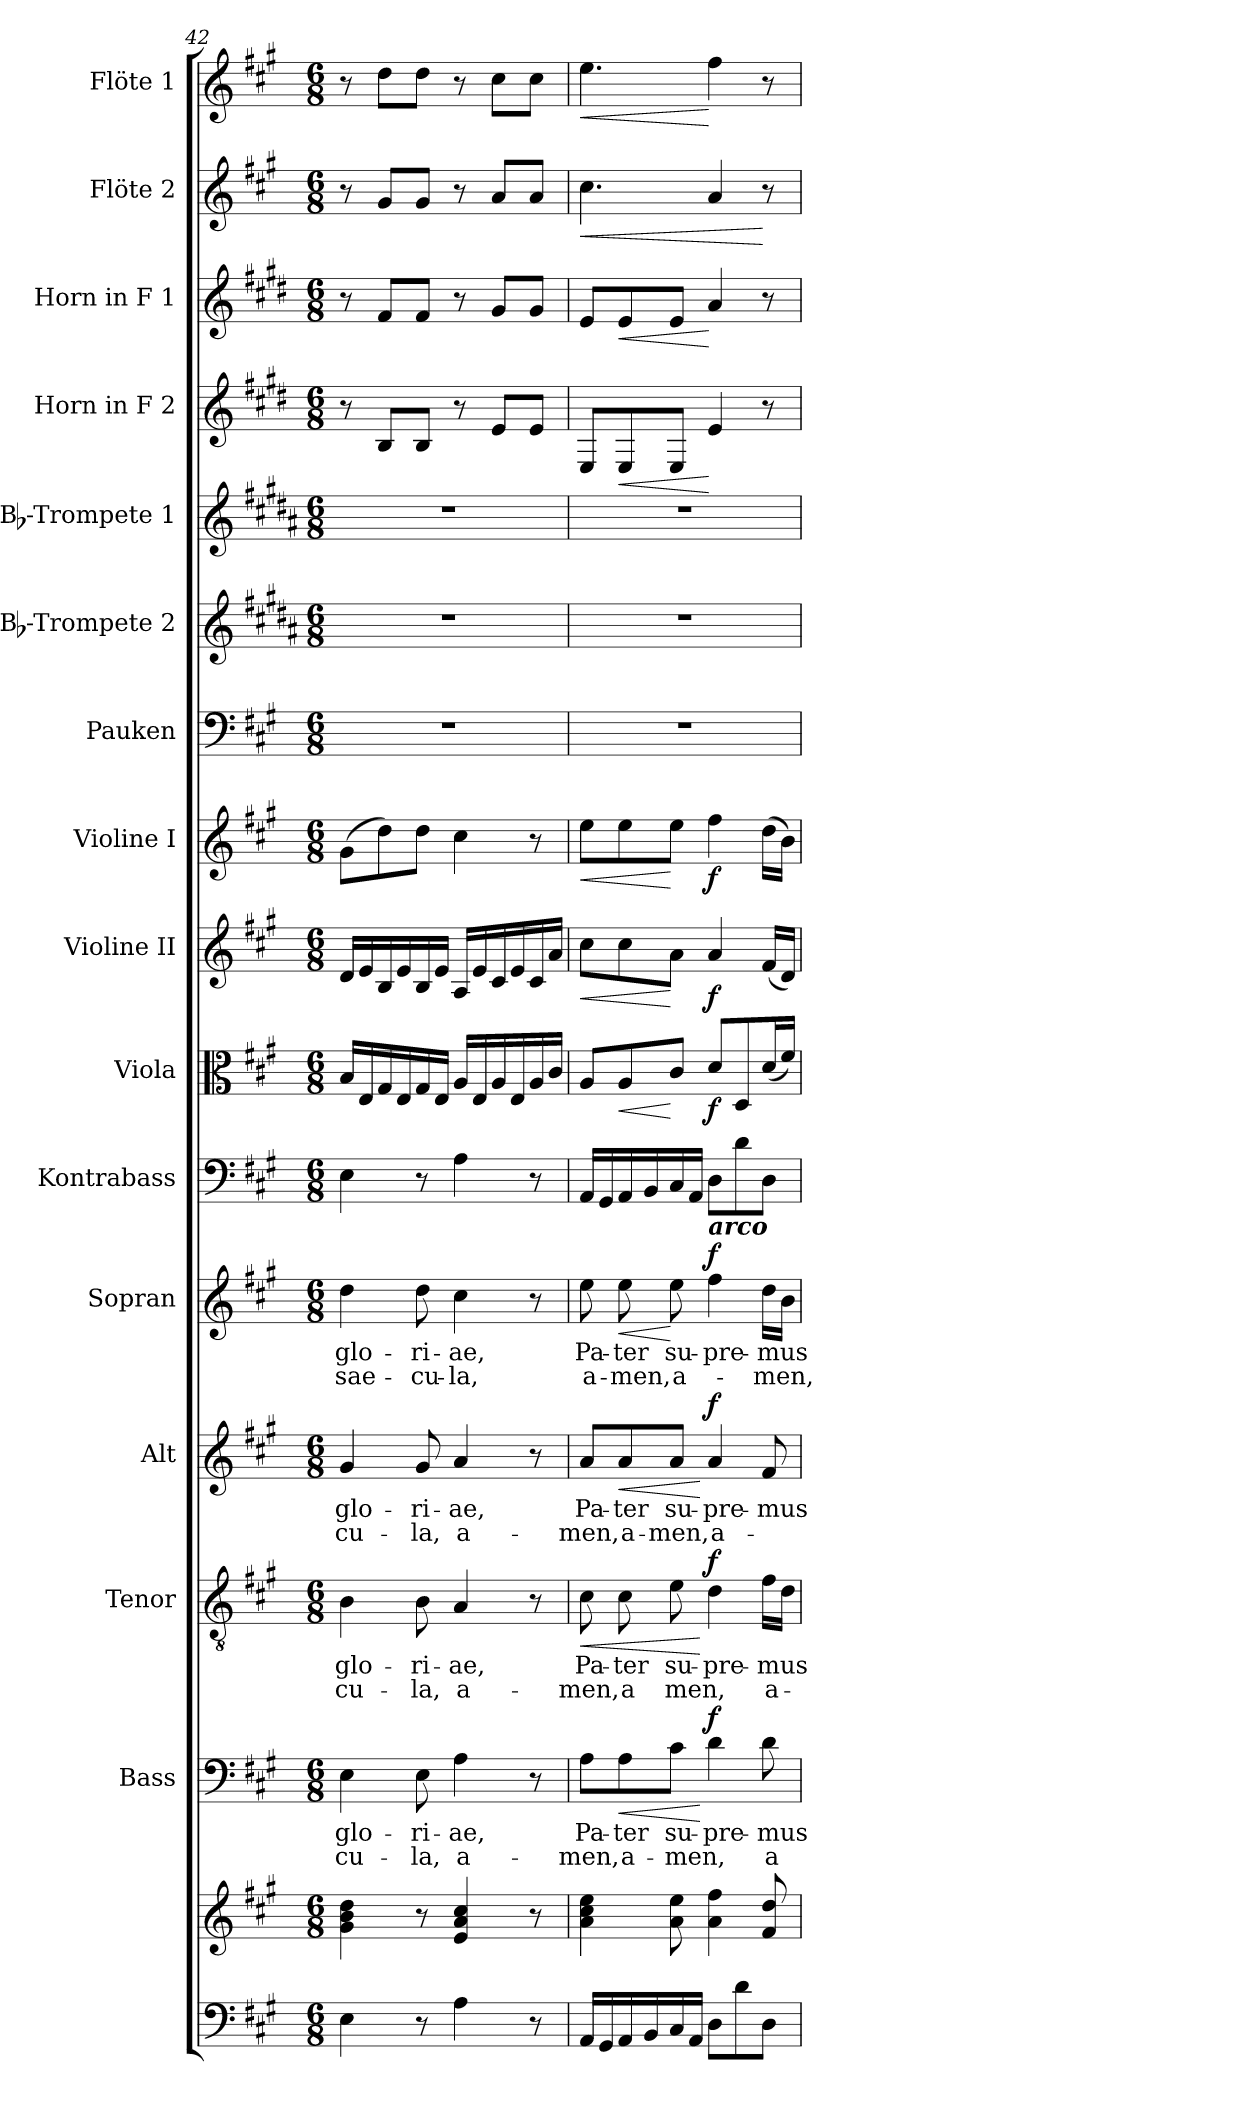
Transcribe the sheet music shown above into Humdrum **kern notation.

**kern	**kern	**kern	**text	**text	**dynam	**kern	**text	**text	**dynam	**kern	**text	**text	**dynam	**kern	**text	**text	**dynam	**kern	**kern	**dynam	**kern	**dynam	**kern	**dynam	**kern	**kern	**kern	**kern	**dynam	**kern	**dynam	**kern	**dynam	**kern	**dynam
*part16	*part16	*part15	*part15	*part15	*part15	*part14	*part14	*part14	*part14	*part13	*part13	*part13	*part13	*part12	*part12	*part12	*part12	*part11	*part10	*part10	*part9	*part9	*part8	*part8	*part7	*part6	*part5	*part4	*part4	*part3	*part3	*part2	*part2	*part1	*part1
*staff17	*staff16	*staff15	*staff15	*staff15	*staff15	*staff14	*staff14	*staff14	*staff14	*staff13	*staff13	*staff13	*staff13	*staff12	*staff12	*staff12	*staff12	*staff11	*staff10	*staff10	*staff9	*staff9	*staff8	*staff8	*staff7	*staff6	*staff5	*staff4	*staff4	*staff3	*staff3	*staff2	*staff2	*staff1	*staff1
*	*	*I"Bass	*	*	*	*I"Tenor	*	*	*	*I"Alt	*	*	*	*I"Sopran	*	*	*	*I"Kontrabass	*I"Viola	*	*I"Violine II	*	*I"Violine I	*	*I"Pauken	*I"Bb-Trompete 2	*I"Bb-Trompete 1	*I"Horn in F 2	*	*I"Horn in F 1	*	*I"Flöte 2	*	*I"Flöte 1	*
*	*	*I'B.	*	*	*	*I'T.	*	*	*	*I'A.	*	*	*	*I'S.	*	*	*	*I'Kb.	*I'Vla.	*	*I'Vl. II	*	*I'Vl. I	*	*I'Pk.	*I'Bb Trp. 2	*I'Bb Trp. 1	*	*	*	*	*I'Fl. 2	*	*I'Fl. 1	*
!!LO:PB:g=z
*clefF4	*clefG2	*clefF4	*	*	*	*clefGv2	*	*	*	*clefG2	*	*	*	*clefG2	*	*	*	*clefF4	*clefC3	*	*clefG2	*	*clefG2	*	*clefF4	*clefG2	*clefG2	*clefG2	*	*clefG2	*	*clefG2	*	*clefG2	*
*	*	*	*	*	*	*	*	*	*	*	*	*	*	*	*	*	*	*ITrd7c12	*	*	*	*	*	*	*	*ITrd1c2	*ITrd1c2	*ITrd4c7	*	*ITrd4c7	*	*	*	*	*
*k[f#c#g#]	*k[f#c#g#]	*k[f#c#g#]	*	*	*	*k[f#c#g#]	*	*	*	*k[f#c#g#]	*	*	*	*k[f#c#g#]	*	*	*	*k[f#c#g#]	*k[f#c#g#]	*	*k[f#c#g#]	*	*k[f#c#g#]	*	*k[f#c#g#]	*k[f#c#g#]	*k[f#c#g#]	*k[f#c#g#]	*	*k[f#c#g#]	*	*k[f#c#g#]	*	*k[f#c#g#]	*
*A:	*A:	*A:	*	*	*	*A:	*	*	*	*A:	*	*	*	*A:	*	*	*	*A:	*A:	*	*A:	*	*A:	*	*A:	*A:	*A:	*A:	*	*A:	*	*A:	*	*A:	*
*M6/8	*M6/8	*M6/8	*	*	*	*M6/8	*	*	*	*M6/8	*	*	*	*M6/8	*	*	*	*M6/8	*M6/8	*	*M6/8	*	*M6/8	*	*M6/8	*M6/8	*M6/8	*M6/8	*	*M6/8	*	*M6/8	*	*M6/8	*
=42	=42	=42	=42	=42	=42	=42	=42	=42	=42	=42	=42	=42	=42	=42	=42	=42	=42	=42	=42	=42	=42	=42	=42	=42	=42	=42	=42	=42	=42	=42	=42	=42	=42	=42	=42
!	!	!	!LO:LY:b	!LO:LY:b	!	!	!LO:LY:b	!LO:LY:b	!	!	!LO:LY:b	!LO:LY:b	!	!	!LO:LY:b	!LO:LY:b	!	!	!	!	!	!	!	!	!	!	!	!	!	!	!	!	!	!	!
4E\	4g#\ 4b\ 4dd\	4E\	glo-	-cu-	.	4B\	glo-	-cu-	.	4g#/	glo-	-cu-	.	4dd\	glo-	sae-	.	4EE\	16B/LL	.	16d/LL	.	(>8g#\L	.	2.r	2.r	2.r	8r	.	8r	.	8r	.	8r	.
.	.	.	.	.	.	.	.	.	.	.	.	.	.	.	.	.	.	.	16E/	.	16e/	.	.	.	.	.	.	.	.	.	.	.	.	.	.
.	.	.	.	.	.	.	.	.	.	.	.	.	.	.	.	.	.	.	16G#/	.	16B/	.	8dd\)	.	.	.	.	8E/L	.	8B/L	.	8g#/L	.	8dd\L	.
.	.	.	.	.	.	.	.	.	.	.	.	.	.	.	.	.	.	.	16E/	.	16e/	.	.	.	.	.	.	.	.	.	.	.	.	.	.
!	!	!	!LO:LY:b	!LO:LY:b	!	!	!LO:LY:b	!LO:LY:b	!	!	!LO:LY:b	!LO:LY:b	!	!	!LO:LY:b	!LO:LY:b	!	!	!	!	!	!	!	!	!	!	!	!	!	!	!	!	!	!	!
8r	8r	8E\	-ri-	-la,	.	8B\	-ri-	-la,	.	8g#/	-ri-	-la,	.	8dd\	-ri-	-cu-	.	8r	16G#/	.	16B/	.	8dd\J	.	.	.	.	8E/J	.	8B/J	.	8g#/J	.	8dd\J	.
.	.	.	.	.	.	.	.	.	.	.	.	.	.	.	.	.	.	.	16E/JJ	.	16e/JJ	.	.	.	.	.	.	.	.	.	.	.	.	.	.
!	!	!	!LO:LY:b	!LO:LY:b	!	!	!LO:LY:b	!LO:LY:b	!	!	!LO:LY:b	!LO:LY:b	!	!	!LO:LY:b	!LO:LY:b	!	!	!	!	!	!	!	!	!	!	!	!	!	!	!	!	!	!	!
4A\	4e/ 4a/ 4cc#/	4A\	-ae,	a-	.	4A/	-ae,	a-	.	4a/	-ae,	a-	.	4cc#\	-ae,	-la,	.	4AA\	16A/LL	.	16A/LL	.	4cc#\	.	.	.	.	8r	.	8r	.	8r	.	8r	.
.	.	.	.	.	.	.	.	.	.	.	.	.	.	.	.	.	.	.	16E/	.	16e/	.	.	.	.	.	.	.	.	.	.	.	.	.	.
.	.	.	.	.	.	.	.	.	.	.	.	.	.	.	.	.	.	.	16A/	.	16c#/	.	.	.	.	.	.	8A/L	.	8c#/L	.	8a/L	.	8cc#\L	.
.	.	.	.	.	.	.	.	.	.	.	.	.	.	.	.	.	.	.	16E/	.	16e/	.	.	.	.	.	.	.	.	.	.	.	.	.	.
8r	8r	8r	.	.	.	8r	.	.	.	8r	.	.	.	8r	.	.	.	8r	16A/	.	16c#/	.	8r	.	.	.	.	8A/J	.	8c#/J	.	8a/J	.	8cc#\J	.
.	.	.	.	.	.	.	.	.	.	.	.	.	.	.	.	.	.	.	16c#/JJ	.	16a/JJ	.	.	.	.	.	.	.	.	.	.	.	.	.	.
=43	=43	=43	=43	=43	=43	=43	=43	=43	=43	=43	=43	=43	=43	=43	=43	=43	=43	=43	=43	=43	=43	=43	=43	=43	=43	=43	=43	=43	=43	=43	=43	=43	=43	=43	=43
!	!	!	!LO:LY:b	!LO:LY:b	!	!	!LO:LY:b	!LO:LY:b	!LO:HP:b	!	!LO:LY:b	!LO:LY:b	!	!	!LO:LY:b	!LO:LY:b	!	!	!	!	!	!LO:HP:b	!	!LO:HP:b	!	!	!	!	!	!	!	!	!LO:HP:b	!	!LO:HP:b
16AA/LL	4a\ 4cc#\ 4ee\	8A\L	Pa-	-men,	.	8c#\	Pa-	-men,	<	8a/L	Pa-	-men,	.	8ee\	Pa-	a-	.	16AAA/LL	8A/L	.	8cc#\L	<	8ee\L	<	2.r	2.r	2.r	8AA/L	.	8A/L	.	4.cc#\	<	4.ee\	<
16GG#/	.	.	.	.	.	.	.	.	.	.	.	.	.	.	.	.	.	16GGG#/	.	.	.	.	.	.	.	.	.	.	.	.	.	.	.	.	.
!	!	!	!LO:LY:b	!LO:LY:b	!LO:HP:b	!	!LO:LY:b	!LO:LY:b	!	!	!LO:LY:b	!LO:LY:b	!LO:HP:b	!	!LO:LY:b	!LO:LY:b	!LO:HP:b	!	!	!LO:HP:b	!	!	!	!	!	!	!	!	!LO:HP:b	!	!LO:HP:b	!	!	!	!
16AA/	.	8A\	-ter	a-	<	8c#\	-ter	a	.	8a/	-ter	a-	<	8ee\	-ter	-men,	<	16AAA/	8A/	<	8cc#\	.	8ee\	.	.	.	.	8AA/	<	8A/	<	.	.	.	.
16BB/	.	.	.	.	.	.	.	.	.	.	.	.	.	.	.	.	.	16BBB/	.	.	.	.	.	.	.	.	.	.	.	.	.	.	.	.	.
!	!	!	!LO:LY:b	!LO:LY:b	!	!	!LO:LY:b	!LO:LY:b	!	!	!LO:LY:b	!LO:LY:b	!	!	!LO:LY:b	!LO:LY:b	!	!	!	!	!	!	!	!	!	!	!	!	!	!	!	!	!	!	!
16C#/	8a\ 8ee\	8c#\J	su-	-men,	.	8e\	su-	men,	.	8a/J	su-	-men,	.	8ee\	su-	a-	[	16CC#/	8c#/J	[	8a\J	[	8ee\J	[	.	.	.	8AA/J	.	8A/J	.	.	.	.	.
16AA/JJ	.	.	.	.	.	.	.	.	.	.	.	.	.	.	.	.	.	16AAA/JJ	.	.	.	.	.	.	.	.	.	.	.	.	.	.	.	.	.
!	!	!	!	!	!	!	!	!	!	!	!	!	!	!	!	!	!	!LO:TX:b:Bi:t=arco	!	!	!	!	!	!	!	!	!	!	!	!	!	!	!	!	!
!	!	!	!LO:LY:b	!	!LO:DY:n=1:a	!	!LO:LY:b	!	!LO:DY:n=1:a	!	!LO:LY:b	!LO:LY:b	!LO:DY:n=1:a	!	!LO:LY:b	!	!LO:DY:a	!	!	!LO:DY:b	!	!LO:DY:b	!	!LO:DY:b	!	!	!	!	!	!	!	!	!	!	!
8D\L	4a\ 4ff#\	4d\	-pre-	.	[ f	4d\	-pre-	.	[ f	4a/	-pre-	a-	[ f	4ff#\	-pre-	.	f	8DD\L	8d/L	f	4a/	f	4ff#\	f	.	.	.	4A/	[	4d/	[	4a/	.	4ff#\	[
8d\	.	.	.	.	.	.	.	.	.	.	.	.	.	.	.	.	.	8D\	8D/	.	.	.	.	.	.	.	.	.	.	.	.	.	.	.	.
!	!	!	!LO:LY:b	!LO:LY:b	!	!	!LO:LY:b	!LO:LY:b	!	!	!LO:LY:b	!	!	!	!LO:LY:b	!LO:LY:b	!	!	!	!	!	!	!	!	!	!	!	!	!	!	!	!	!	!	!
8D\J	8f#/ 8dd/	8d\	-mus	a-	.	16f#\LL	-mus	a-	.	8f#/	-mus	.	.	16dd\LL	-mus	-men,	.	8DD\J	(<16d/L	.	(<16f#/LL	.	(>16dd\LL	.	.	.	.	8r	.	8r	.	8r	[	8r	.
.	.	.	.	.	.	16d\JJ	.	.	.	.	.	.	.	16b\JJ	.	.	.	.	16f#/JJ)	.	16d/JJ)	.	16b\JJ)	.	.	.	.	.	.	.	.	.	.	.	.
=	=	=	=	=	=	=	=	=	=	=	=	=	=	=	=	=	=	=	=	=	=	=	=	=	=	=	=	=	=	=	=	=	=	=	=
*-	*-	*-	*-	*-	*-	*-	*-	*-	*-	*-	*-	*-	*-	*-	*-	*-	*-	*-	*-	*-	*-	*-	*-	*-	*-	*-	*-	*-	*-	*-	*-	*-	*-	*-	*-
